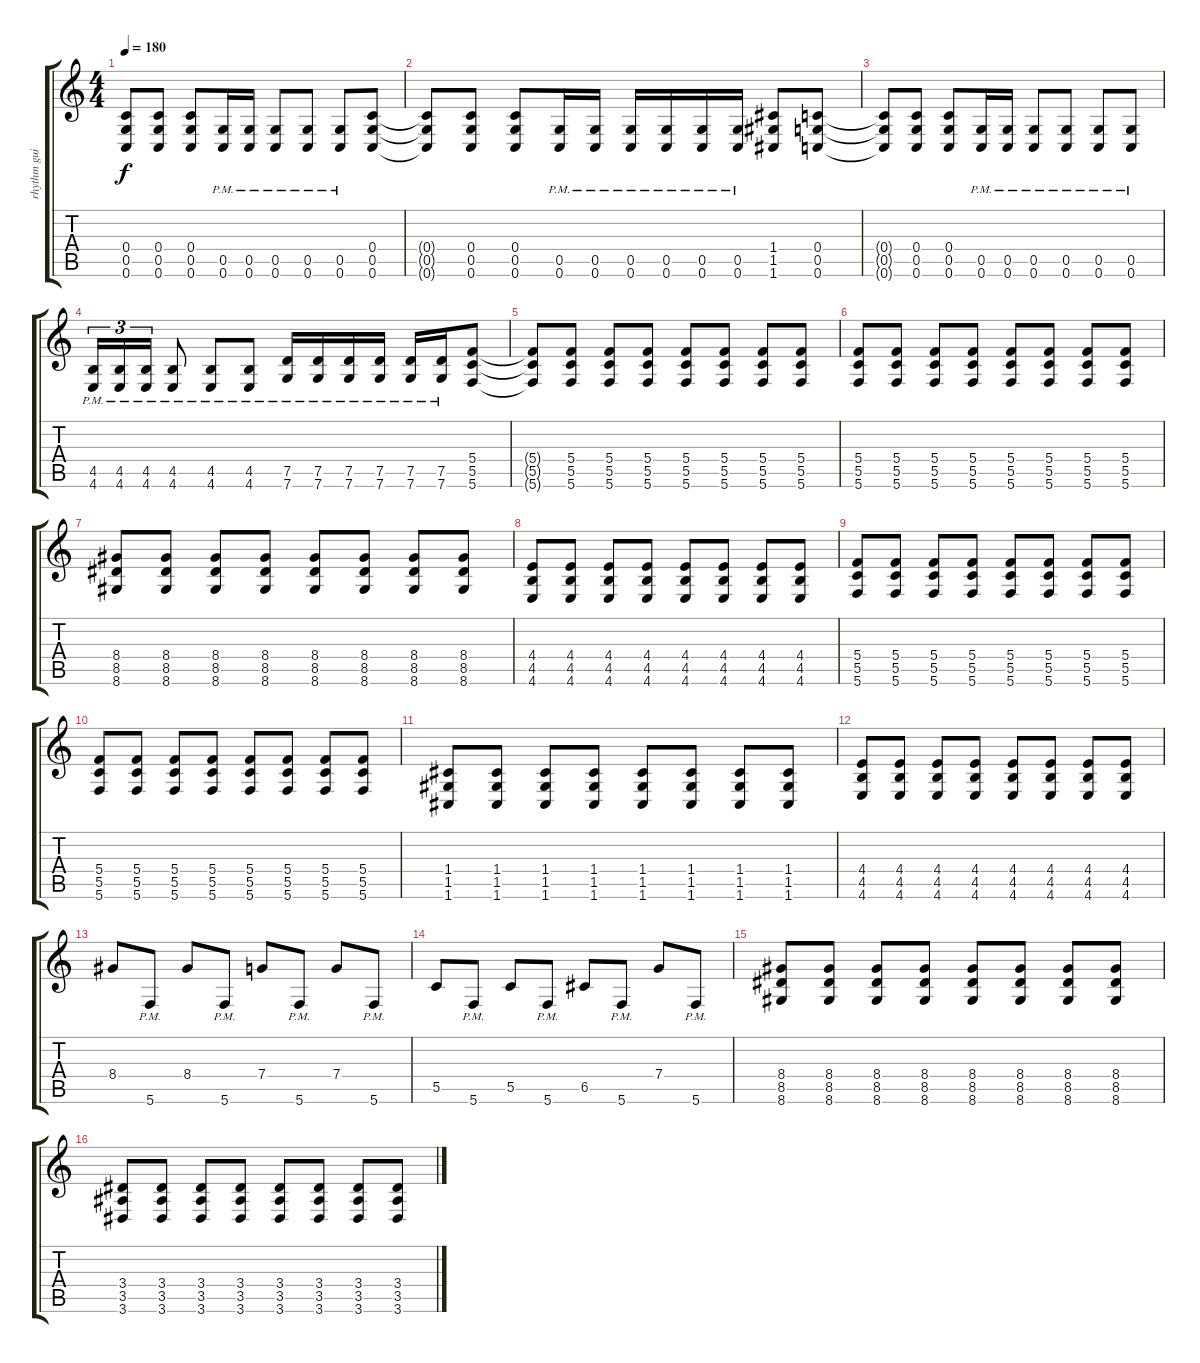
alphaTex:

\track ("rhythm guitar" "rhythm gui") {instrument distortionguitar}
\staff {score tabs}
\tuning (D4 A3 F3 C3 G2 C2) {hide}
\ts (4 4)
\tempo 180
\clef g2
\ks c
(0.4{t} 0.5{t} 0.6{t}).8{dy f} (0.4 0.5 0.6).8 (0.4 0.5 0.6).8 (0.5{pm} 0.6{pm}).16 (0.5{pm} 0.6{pm}).16 (0.5{pm} 0.6{pm}).8 (0.5{pm} 0.6{pm}).8 (0.5{pm} 0.6{pm}).8 (0.4 0.5 0.6).8 |
(0.4{t} 0.5{t} 0.6{t}).8 (0.4 0.5 0.6).8 (0.4 0.5 0.6).8 (0.5{pm} 0.6{pm}).16 (0.5{pm} 0.6{pm}).16 (0.5{pm} 0.6{pm}).16 (0.5{pm} 0.6{pm}).16 (0.5{pm} 0.6{pm}).16 (0.5{pm} 0.6{pm}).16 (1.4 1.5 1.6).8 (0.4 0.5 0.6).8 |
(0.4{t} 0.5{t} 0.6{t}).8 (0.4 0.5 0.6).8 (0.4 0.5 0.6).8 (0.5{pm} 0.6{pm}).16 (0.5{pm} 0.6{pm}).16 (0.5{pm} 0.6{pm}).8 (0.5{pm} 0.6{pm}).8 (0.5{pm} 0.6{pm}).8 (0.5{pm} 0.6{pm}).8 |
(4.5{pm} 4.6{pm}).16{tu (3 2)} (4.5{pm} 4.6{pm}).16{tu (3 2)} (4.5{pm} 4.6{pm}).16{tu (3 2)} (4.5{pm} 4.6{pm}).8 (4.5{pm} 4.6{pm}).8 (4.5{pm} 4.6{pm}).8 (7.5{pm} 7.6{pm}).16 (7.5{pm} 7.6{pm}).16 (7.5{pm} 7.6{pm}).16 (7.5{pm} 7.6{pm}).16 (7.5{pm} 7.6{pm}).16 (7.5{pm} 7.6{pm}).16 (5.4 5.5 5.6).8 |
(5.4{t} 5.5{t} 5.6{t}).8 (5.4 5.5 5.6).8 (5.4 5.5 5.6).8 (5.4 5.5 5.6).8 (5.4 5.5 5.6).8 (5.4 5.5 5.6).8 (5.4 5.5 5.6).8 (5.4 5.5 5.6).8 |
(5.4 5.5 5.6).8 (5.4 5.5 5.6).8 (5.4 5.5 5.6).8 (5.4 5.5 5.6).8 (5.4 5.5 5.6).8 (5.4 5.5 5.6).8 (5.4 5.5 5.6).8 (5.4 5.5 5.6).8 |
(8.4 8.5 8.6).8 (8.4 8.5 8.6).8 (8.4 8.5 8.6).8 (8.4 8.5 8.6).8 (8.4 8.5 8.6).8 (8.4 8.5 8.6).8 (8.4 8.5 8.6).8 (8.4 8.5 8.6).8 |
(4.4 4.5 4.6).8 (4.4 4.5 4.6).8 (4.4 4.5 4.6).8 (4.4 4.5 4.6).8 (4.4 4.5 4.6).8 (4.4 4.5 4.6).8 (4.4 4.5 4.6).8 (4.4 4.5 4.6).8 |
(5.4 5.5 5.6).8 (5.4 5.5 5.6).8 (5.4 5.5 5.6).8 (5.4 5.5 5.6).8 (5.4 5.5 5.6).8 (5.4 5.5 5.6).8 (5.4 5.5 5.6).8 (5.4 5.5 5.6).8 |
(5.4 5.5 5.6).8 (5.4 5.5 5.6).8 (5.4 5.5 5.6).8 (5.4 5.5 5.6).8 (5.4 5.5 5.6).8 (5.4 5.5 5.6).8 (5.4 5.5 5.6).8 (5.4 5.5 5.6).8 |
(1.4 1.5 1.6).8 (1.4 1.5 1.6).8 (1.4 1.5 1.6).8 (1.4 1.5 1.6).8 (1.4 1.5 1.6).8 (1.4 1.5 1.6).8 (1.4 1.5 1.6).8 (1.4 1.5 1.6).8 |
(4.4 4.5 4.6).8 (4.4 4.5 4.6).8 (4.4 4.5 4.6).8 (4.4 4.5 4.6).8 (4.4 4.5 4.6).8 (4.4 4.5 4.6).8 (4.4 4.5 4.6).8 (4.4 4.5 4.6).8 |
8.4.8 5.6{pm}.8 8.4.8 5.6{pm}.8 7.4.8 5.6{pm}.8 7.4.8 5.6{pm}.8 |
5.5.8 5.6{pm}.8 5.5.8 5.6{pm}.8 6.5.8 5.6{pm}.8 7.4.8 5.6{pm}.8 |
(8.4 8.5 8.6).8 (8.4 8.5 8.6).8 (8.4 8.5 8.6).8 (8.4 8.5 8.6).8 (8.4 8.5 8.6).8 (8.4 8.5 8.6).8 (8.4 8.5 8.6).8 (8.4 8.5 8.6).8 |
(3.4 3.5 3.6).8 (3.4 3.5 3.6).8 (3.4 3.5 3.6).8 (3.4 3.5 3.6).8 (3.4 3.5 3.6).8 (3.4 3.5 3.6).8 (3.4 3.5 3.6).8 (3.4 3.5 3.6).8
